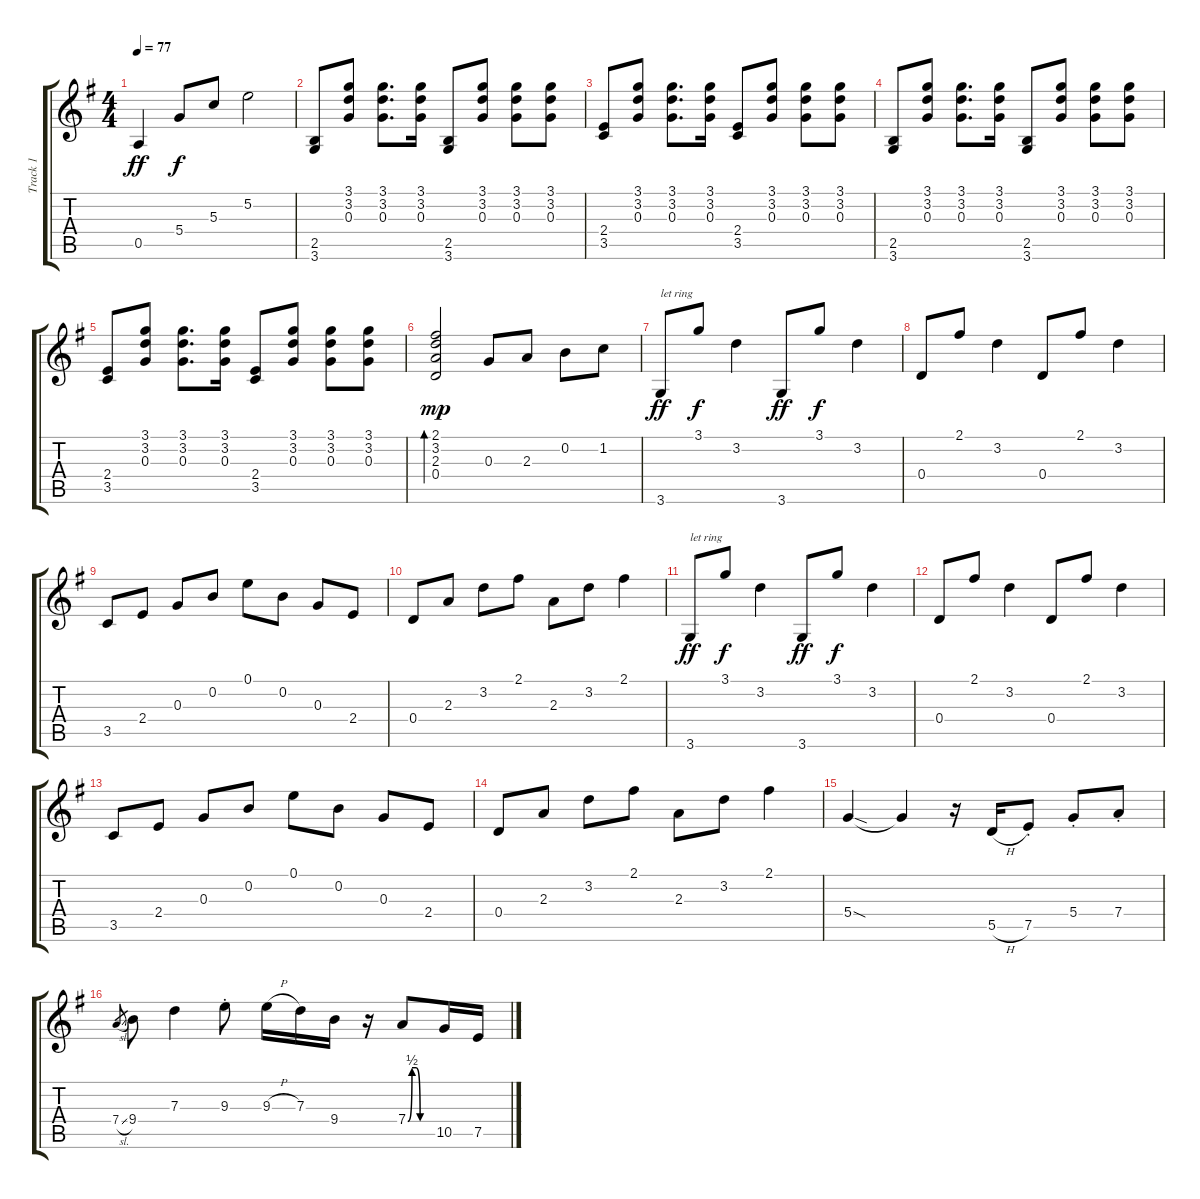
\track ("Track 1" "Track 1") {instrument acousticguitarsteel}
\staff {score tabs}
\tuning (E4 B3 G3 D3 A2 E2) {hide}
\ts (4 4)
\tempo 77
\clef g2
\ks g
0.5.4{dy ff} 5.4.8{dy f} 5.3.8 5.2.2 |
(2.5 3.6).8 (3.1 3.2 0.3).8 (3.1 3.2 0.3).8{d} (3.1 3.2 0.3).16 (2.5 3.6).8 (3.1 3.2 0.3).8 (3.1 3.2 0.3).8 (3.1 3.2 0.3).8 |
(2.4 3.5).8 (3.1 3.2 0.3).8 (3.1 3.2 0.3).8{d} (3.1 3.2 0.3).16 (2.4 3.5).8 (3.1 3.2 0.3).8 (3.1 3.2 0.3).8 (3.1 3.2 0.3).8 |
(2.5 3.6).8 (3.1 3.2 0.3).8 (3.1 3.2 0.3).8{d} (3.1 3.2 0.3).16 (2.5 3.6).8 (3.1 3.2 0.3).8 (3.1 3.2 0.3).8 (3.1 3.2 0.3).8 |
(2.4 3.5).8 (3.1 3.2 0.3).8 (3.1 3.2 0.3).8{d} (3.1 3.2 0.3).16 (2.4 3.5).8 (3.1 3.2 0.3).8 (3.1 3.2 0.3).8 (3.1 3.2 0.3).8 |
(2.1 3.2 2.3 0.4).2{bd 60 dy mp} 0.3.8 2.3.8 0.2.8 1.2.8 |
3.6.8{txt "let ring" dy ff} 3.1.8{dy f} 3.2.4 3.6.8{dy ff} 3.1.8{dy f} 3.2.4 |
0.4.8 2.1.8 3.2.4 0.4.8 2.1.8 3.2.4 |
3.5.8 2.4.8 0.3.8 0.2.8 0.1.8 0.2.8 0.3.8 2.4.8 |
0.4.8 2.3.8 3.2.8 2.1.8 2.3.8 3.2.8 2.1.4 |
3.6.8{txt "let ring" dy ff} 3.1.8{dy f} 3.2.4 3.6.8{dy ff} 3.1.8{dy f} 3.2.4 |
0.4.8 2.1.8 3.2.4 0.4.8 2.1.8 3.2.4 |
3.5.8 2.4.8 0.3.8 0.2.8 0.1.8 0.2.8 0.3.8 2.4.8 |
0.4.8 2.3.8 3.2.8 2.1.8 2.3.8 3.2.8 2.1.4 |
5.4{sod}.4 5.4{t}.4 r.16 5.5{h}.16 7.5{st}.8 5.4{st}.8 7.4{st}.8 |
7.4{sl}.8{gr} 9.4.8 7.3.4 9.3{st}.8 9.3{h}.16 7.3.16 9.4.16 r.16 7.4{be (custom 0 0 10 2 20 2 30 0 60 0)}.8 10.5.16 7.5.16
